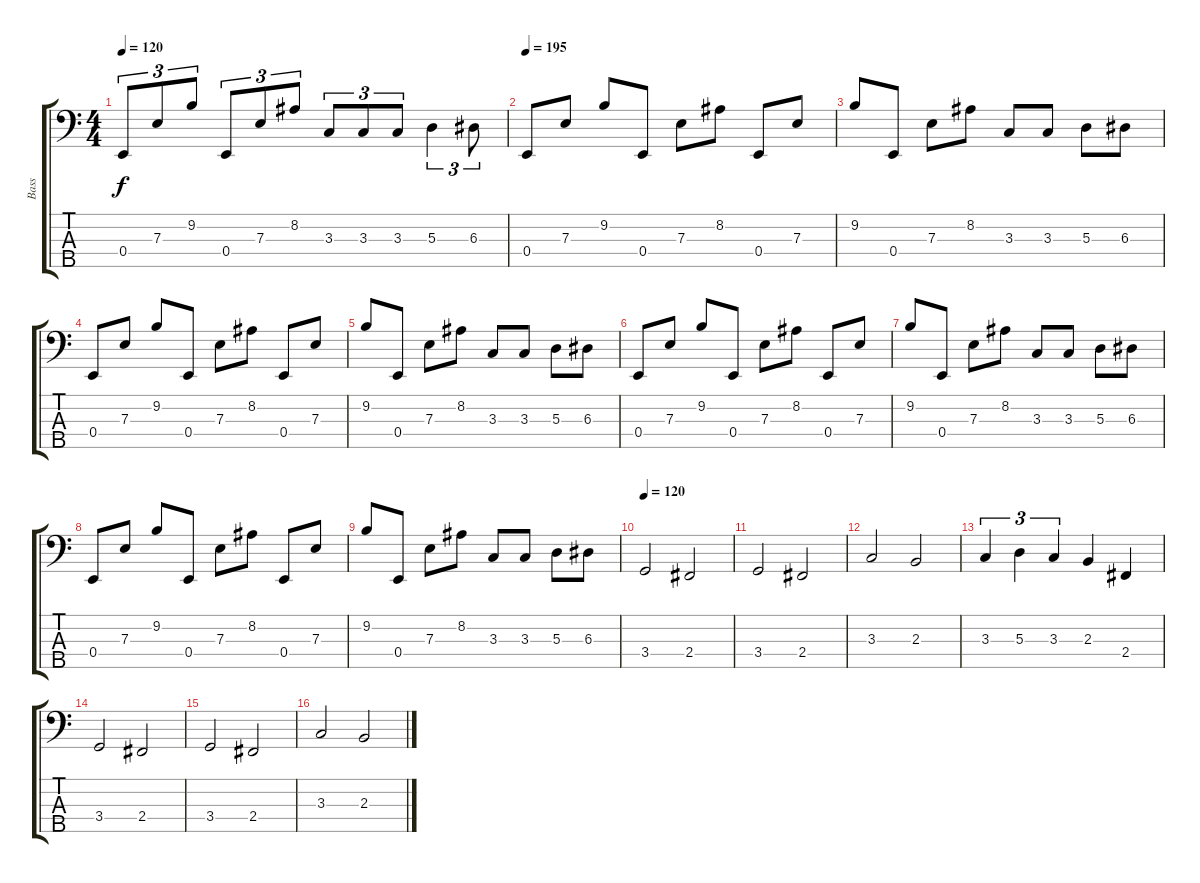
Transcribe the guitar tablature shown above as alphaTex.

\track ("Bass" "Bass") {instrument electricbassfinger}
\staff {score tabs}
\tuning (G2 D2 A1 E1 B0) {hide}
\ts (4 4)
\tempo 120
\clef f4
\ks c
0.4.8{tu (3 2) dy f} 7.3.8{tu (3 2)} 9.2.8{tu (3 2)} 0.4.8{tu (3 2)} 7.3.8{tu (3 2)} 8.2.8{tu (3 2)} 3.3.8{tu (3 2)} 3.3.8{tu (3 2)} 3.3.8{tu (3 2)} 5.3.4{tu (3 2)} 6.3.8{tu (3 2)} |
\tempo 195
0.4.8 7.3.8 9.2.8 0.4.8 7.3.8 8.2.8 0.4.8 7.3.8 |
9.2.8 0.4.8 7.3.8 8.2.8 3.3.8 3.3.8 5.3.8 6.3.8 |
0.4.8 7.3.8 9.2.8 0.4.8 7.3.8 8.2.8 0.4.8 7.3.8 |
9.2.8 0.4.8 7.3.8 8.2.8 3.3.8 3.3.8 5.3.8 6.3.8 |
0.4.8 7.3.8 9.2.8 0.4.8 7.3.8 8.2.8 0.4.8 7.3.8 |
9.2.8 0.4.8 7.3.8 8.2.8 3.3.8 3.3.8 5.3.8 6.3.8 |
0.4.8 7.3.8 9.2.8 0.4.8 7.3.8 8.2.8 0.4.8 7.3.8 |
9.2.8 0.4.8 7.3.8 8.2.8 3.3.8 3.3.8 5.3.8 6.3.8 |
\tempo 120
3.4.2 2.4.2 |
3.4.2 2.4.2 |
3.3.2 2.3.2 |
3.3.4{tu (3 2)} 5.3.4{tu (3 2)} 3.3.4{tu (3 2)} 2.3.4 2.4.4 |
3.4.2 2.4.2 |
3.4.2 2.4.2 |
3.3.2 2.3.2
